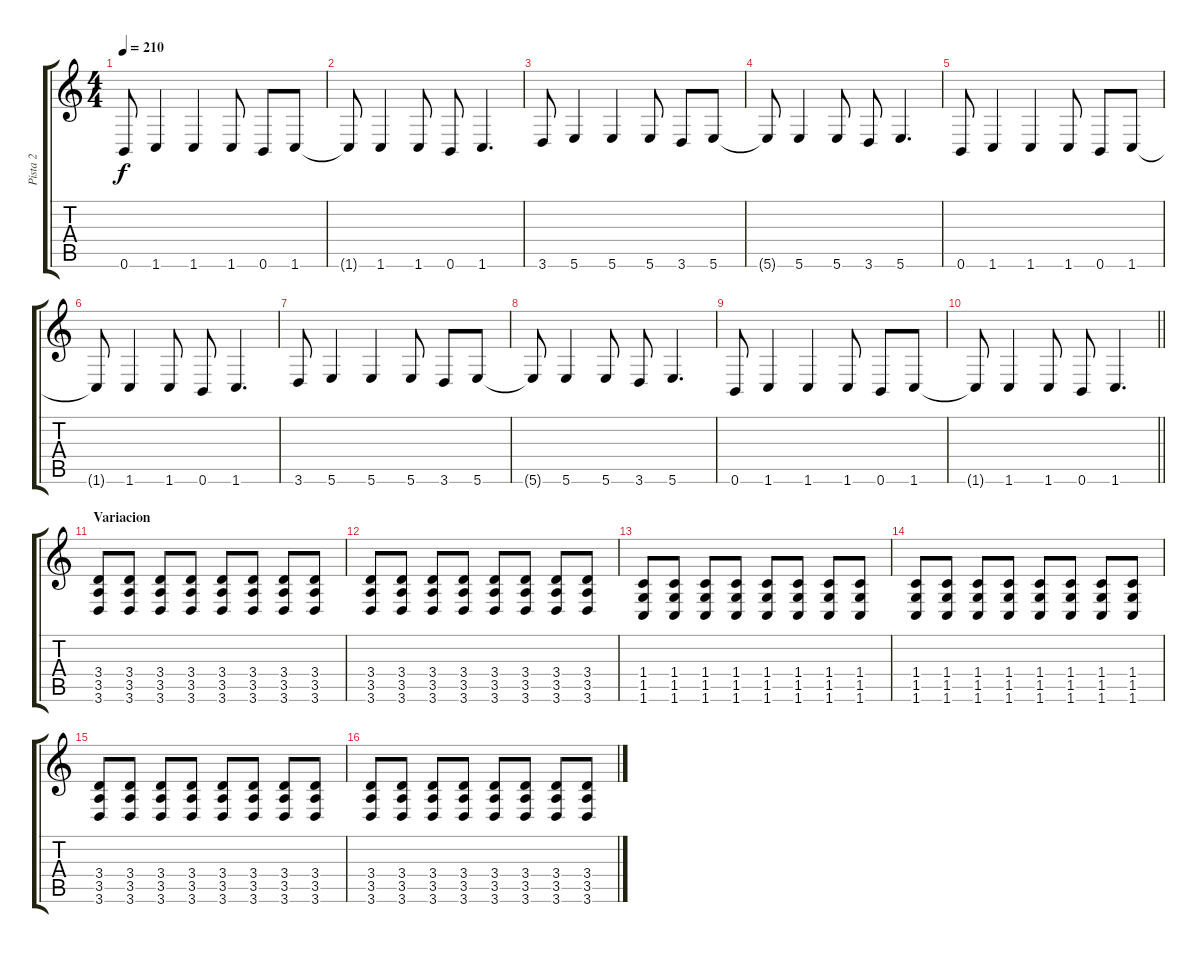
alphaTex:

\track ("Pista 2" "Pista 2") {instrument distortionguitar}
\staff {score tabs}
\tuning (Db4 Ab4 E3 B2 Gb2 B1) {hide}
\ts (4 4)
\tempo 210
\clef g2
\ks c
0.6.8{dy f} 1.6.4 1.6.4 1.6.8 0.6.8 1.6.8 |
1.6{t}.8 1.6.4 1.6.8 0.6.8 1.6.4{d} |
3.6.8 5.6.4 5.6.4 5.6.8 3.6.8 5.6.8 |
5.6{t}.8 5.6.4 5.6.8 3.6.8 5.6.4{d} |
0.6.8 1.6.4 1.6.4 1.6.8 0.6.8 1.6.8 |
1.6{t}.8 1.6.4 1.6.8 0.6.8 1.6.4{d} |
3.6.8 5.6.4 5.6.4 5.6.8 3.6.8 5.6.8 |
5.6{t}.8 5.6.4 5.6.8 3.6.8 5.6.4{d} |
0.6.8 1.6.4 1.6.4 1.6.8 0.6.8 1.6.8 |
\barLineRight lightlight
1.6{t}.8 1.6.4 1.6.8 0.6.8 1.6.4{d} |
\section ("" "Variacion")
(3.4 3.5 3.6).8 (3.4 3.5 3.6).8 (3.4 3.5 3.6).8 (3.4 3.5 3.6).8 (3.4 3.5 3.6).8 (3.4 3.5 3.6).8 (3.4 3.5 3.6).8 (3.4 3.5 3.6).8 |
(3.4 3.5 3.6).8 (3.4 3.5 3.6).8 (3.4 3.5 3.6).8 (3.4 3.5 3.6).8 (3.4 3.5 3.6).8 (3.4 3.5 3.6).8 (3.4 3.5 3.6).8 (3.4 3.5 3.6).8 |
(1.4 1.5 1.6).8 (1.4 1.5 1.6).8 (1.4 1.5 1.6).8 (1.4 1.5 1.6).8 (1.4 1.5 1.6).8 (1.4 1.5 1.6).8 (1.4 1.5 1.6).8 (1.4 1.5 1.6).8 |
(1.4 1.5 1.6).8 (1.4 1.5 1.6).8 (1.4 1.5 1.6).8 (1.4 1.5 1.6).8 (1.4 1.5 1.6).8 (1.4 1.5 1.6).8 (1.4 1.5 1.6).8 (1.4 1.5 1.6).8 |
(3.4 3.5 3.6).8 (3.4 3.5 3.6).8 (3.4 3.5 3.6).8 (3.4 3.5 3.6).8 (3.4 3.5 3.6).8 (3.4 3.5 3.6).8 (3.4 3.5 3.6).8 (3.4 3.5 3.6).8 |
(3.4 3.5 3.6).8 (3.4 3.5 3.6).8 (3.4 3.5 3.6).8 (3.4 3.5 3.6).8 (3.4 3.5 3.6).8 (3.4 3.5 3.6).8 (3.4 3.5 3.6).8 (3.4 3.5 3.6).8
